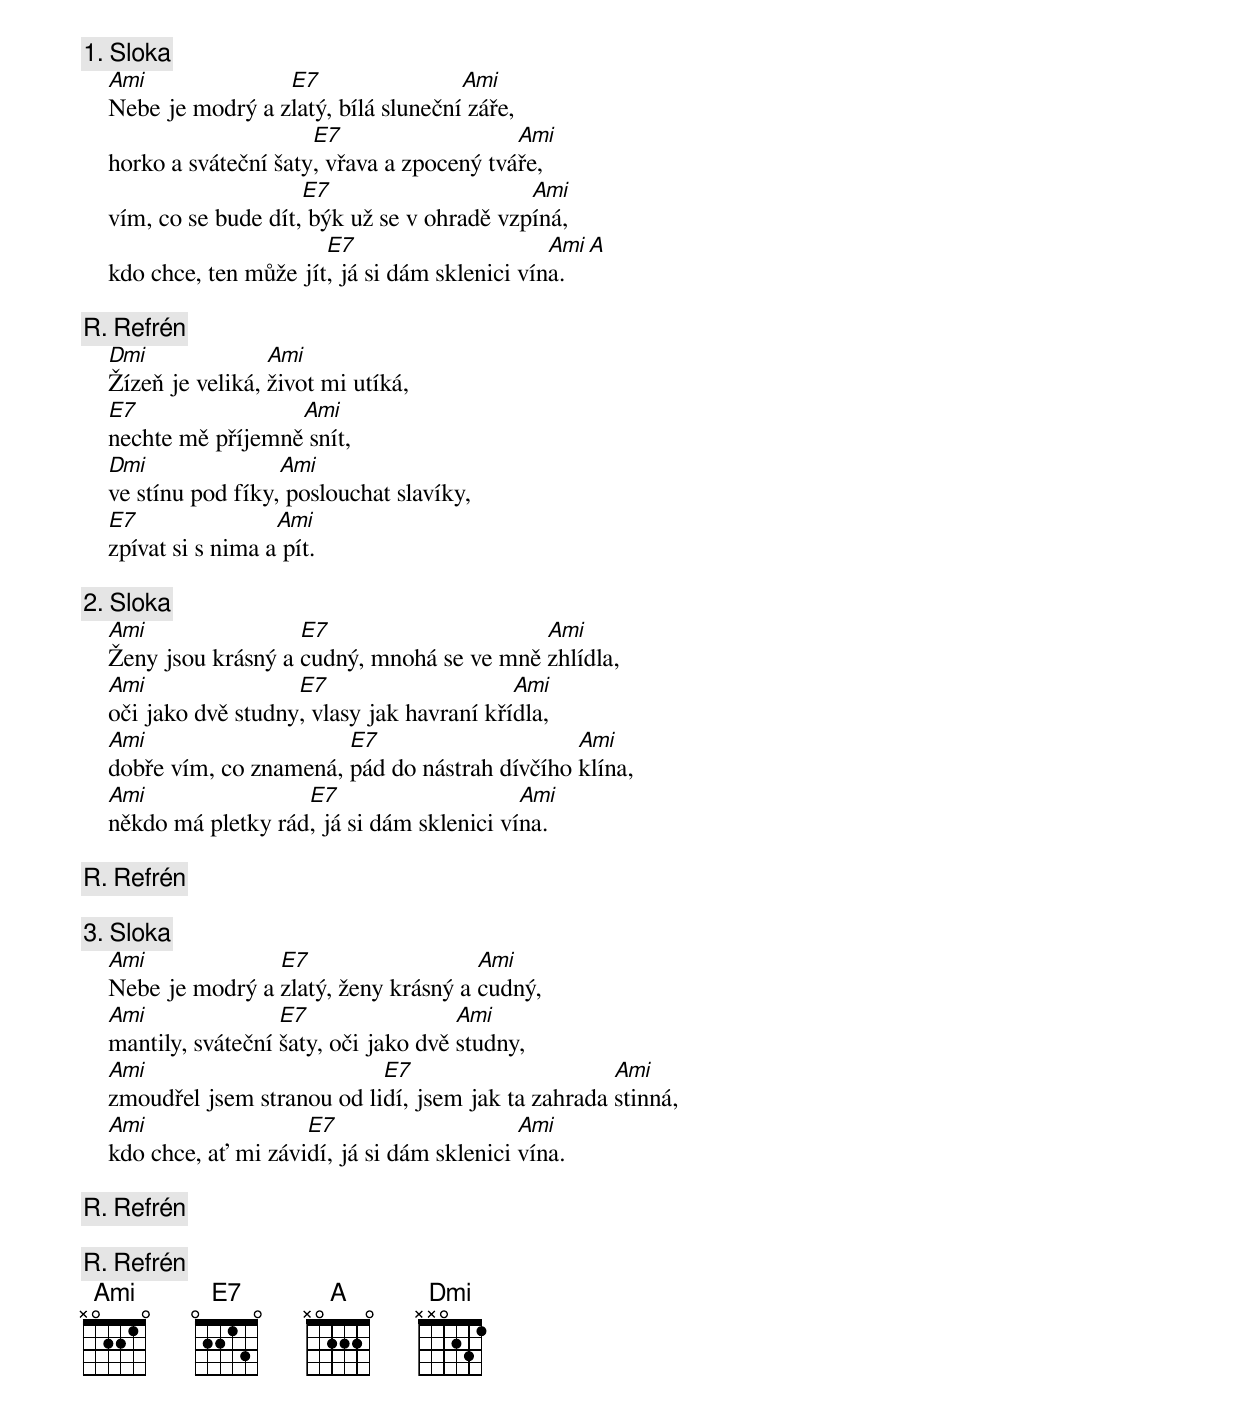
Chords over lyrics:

    [1. Sloka]
    Ami              E7                 Ami
    Nebe je modrý a zlatý, bílá sluneční záře,
                         E7                   Ami
    horko a sváteční šaty, vřava a zpocený tváře,
                        E7                     Ami
    vím, co se bude dít, býk už se v ohradě vzpíná,
                          E7                      Ami   A
    kdo chce, ten může jít, já si dám sklenici vína.

    [R. Refrén]
    Dmi              Ami
    Žízeň je veliká, život mi utíká,
    E7                Ami
    nechte mě příjemně snít,
    Dmi               Ami
    ve stínu pod fíky, poslouchat slavíky,
    E7                Ami
    zpívat si s nima a pít.

    [2. Sloka]
    Ami                E7                     Ami
    Ženy jsou krásný a cudný, mnohá se ve mně zhlídla,
    Ami                E7                     Ami
    oči jako dvě studny, vlasy jak havraní křídla,
    Ami                    E7                     Ami
    dobře vím, co znamená, pád do nástrah dívčího klína,
    Ami                E7                     Ami
    někdo má pletky rád, já si dám sklenici vína.

    [R. Refrén]

    [3. Sloka]
    Ami             E7                   Ami
    Nebe je modrý a zlatý, ženy krásný a cudný,
    Ami               E7                 Ami
    mantily, sváteční šaty, oči jako dvě studny,
    Ami                        E7                      Ami
    zmoudřel jsem stranou od lidí, jsem jak ta zahrada stinná,
    Ami                 E7                     Ami
    kdo chce, ať mi závidí, já si dám sklenici vína.

    [R. Refrén]

    [R. Refrén]
